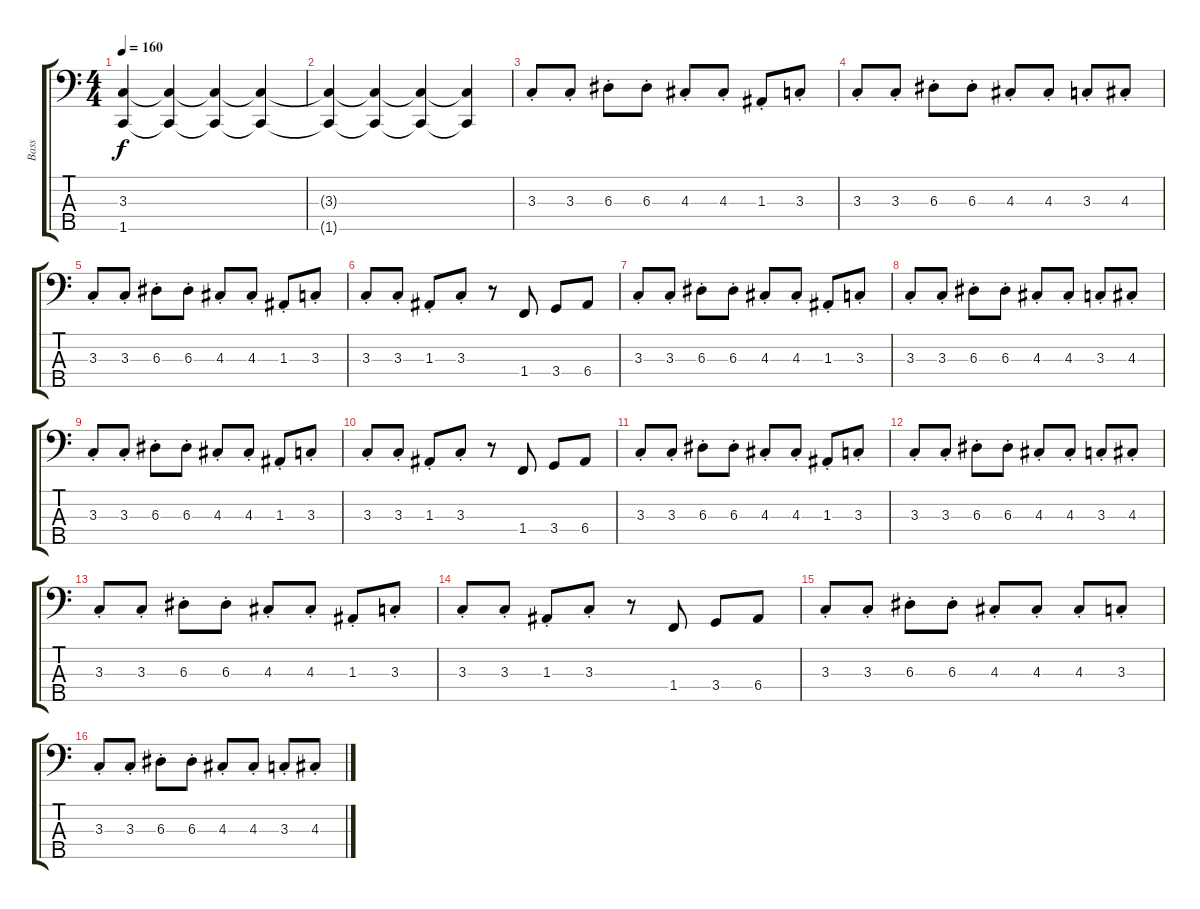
\track ("Bass" "Bass") {instrument electricbassfinger}
\staff {score tabs}
\tuning (G2 D2 A1 E1 B0) {hide}
\ts (4 4)
\tempo 160
\clef f4
\ks c
(3.3 1.5).4{dy f volume 1 instrument electricbassfinger} (3.3{t} 1.5{t}).4{volume 16} (3.3{t} 1.5{t}).4 (3.3{t} 1.5{t}).4 |
(3.3{t} 1.5{t}).4 (3.3{t} 1.5{t}).4 (3.3{t} 1.5{t}).4 (3.3{t} 1.5{t}).4 |
3.3{st}.8 3.3{st}.8 6.3{st}.8 6.3{st}.8 4.3{st}.8 4.3{st}.8 1.3{st}.8 3.3{st}.8 |
3.3{st}.8 3.3{st}.8 6.3{st}.8 6.3{st}.8 4.3{st}.8 4.3{st}.8 3.3{st}.8 4.3{st}.8 |
3.3{st}.8 3.3{st}.8 6.3{st}.8 6.3{st}.8 4.3{st}.8 4.3{st}.8 1.3{st}.8 3.3{st}.8 |
3.3{st}.8 3.3{st}.8 1.3{st}.8 3.3{st}.8 r.8 1.4.8 3.4.8 6.4.8 |
3.3{st}.8 3.3{st}.8 6.3{st}.8 6.3{st}.8 4.3{st}.8 4.3{st}.8 1.3{st}.8 3.3{st}.8 |
3.3{st}.8 3.3{st}.8 6.3{st}.8 6.3{st}.8 4.3{st}.8 4.3{st}.8 3.3{st}.8 4.3{st}.8 |
3.3{st}.8 3.3{st}.8 6.3{st}.8 6.3{st}.8 4.3{st}.8 4.3{st}.8 1.3{st}.8 3.3{st}.8 |
3.3{st}.8 3.3{st}.8 1.3{st}.8 3.3{st}.8 r.8 1.4.8 3.4.8 6.4.8 |
3.3{st}.8 3.3{st}.8 6.3{st}.8 6.3{st}.8 4.3{st}.8 4.3{st}.8 1.3{st}.8 3.3{st}.8 |
3.3{st}.8 3.3{st}.8 6.3{st}.8 6.3{st}.8 4.3{st}.8 4.3{st}.8 3.3{st}.8 4.3{st}.8 |
3.3{st}.8 3.3{st}.8 6.3{st}.8 6.3{st}.8 4.3{st}.8 4.3{st}.8 1.3{st}.8 3.3{st}.8 |
3.3{st}.8 3.3{st}.8 1.3{st}.8 3.3{st}.8 r.8 1.4.8 3.4.8 6.4.8 |
3.3{st}.8 3.3{st}.8 6.3{st}.8 6.3{st}.8 4.3{st}.8 4.3{st}.8 4.3{st}.8 3.3{st}.8 |
3.3{st}.8 3.3{st}.8 6.3{st}.8 6.3{st}.8 4.3{st}.8 4.3{st}.8 3.3{st}.8 4.3{st}.8
